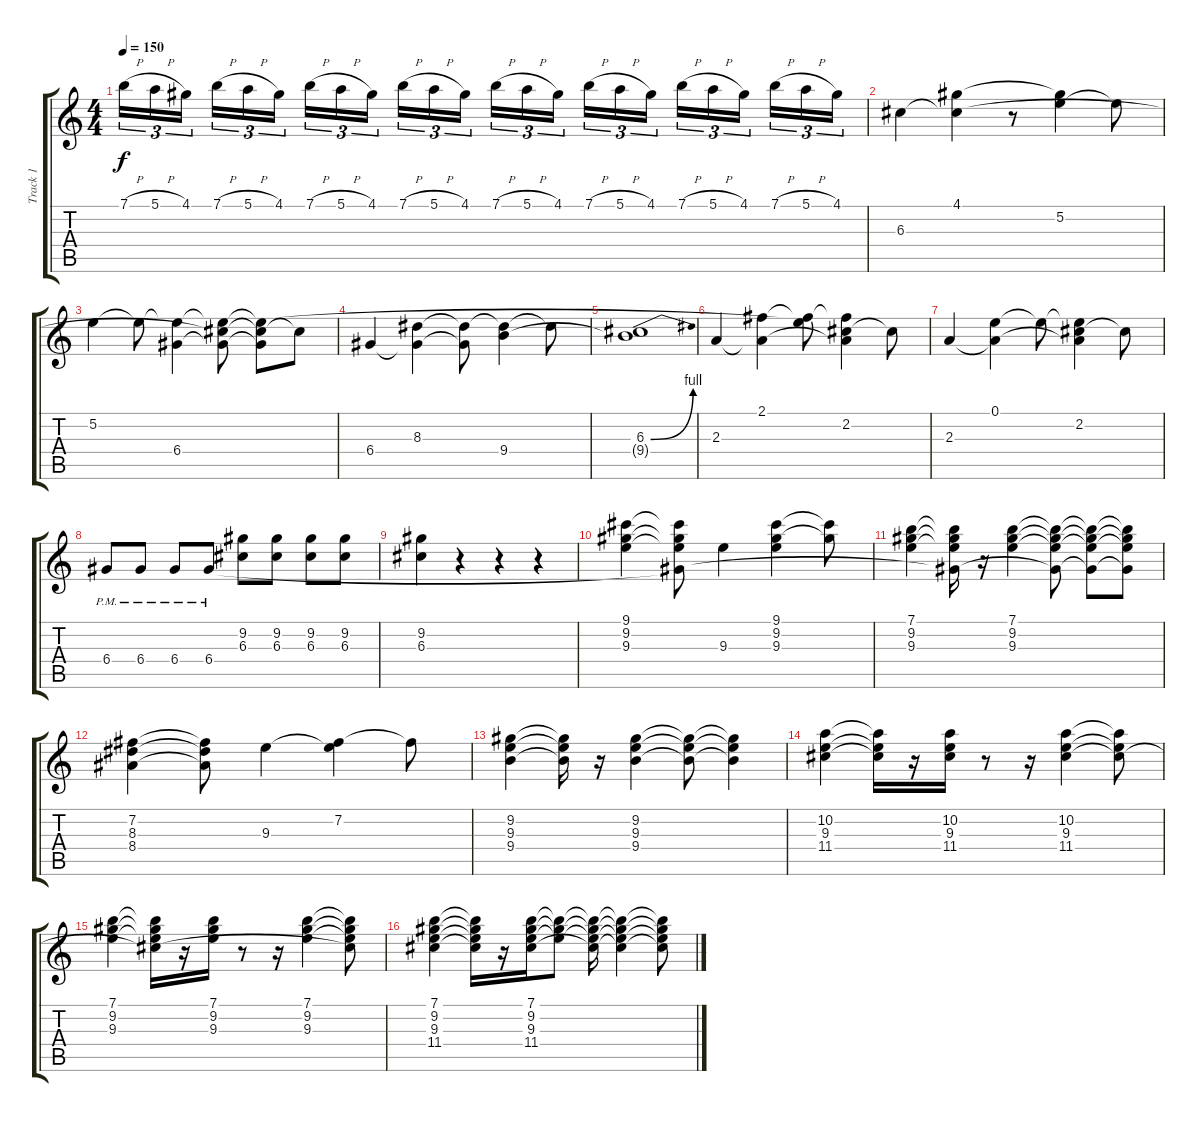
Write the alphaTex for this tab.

\track ("Track 1" "Track 1") {instrument overdrivenguitar}
\staff {score tabs}
\tuning (E4 B3 G3 D3 A2 E2) {hide}
\ts (4 4)
\tempo 150
\clef g2
\ks c
7.1{h}.16{tu (3 2) dy f} 5.1{h}.16{tu (3 2)} 4.1.16{tu (3 2) beam splitsecondary} 7.1{h}.16{tu (3 2)} 5.1{h}.16{tu (3 2)} 4.1.16{tu (3 2)} 7.1{h}.16{tu (3 2)} 5.1{h}.16{tu (3 2)} 4.1.16{tu (3 2) beam splitsecondary} 7.1{h}.16{tu (3 2)} 5.1{h}.16{tu (3 2)} 4.1.16{tu (3 2)} 7.1{h}.16{tu (3 2)} 5.1{h}.16{tu (3 2)} 4.1.16{tu (3 2) beam splitsecondary} 7.1{h}.16{tu (3 2)} 5.1{h}.16{tu (3 2)} 4.1.16{tu (3 2)} 7.1{h}.16{tu (3 2)} 5.1{h}.16{tu (3 2)} 4.1.16{tu (3 2) beam splitsecondary} 7.1{h}.16{tu (3 2)} 5.1{h}.16{tu (3 2)} 4.1.16{tu (3 2)} |
6.3.4 (4.1 6.3{t}).4 r.8 (4.1{t} 5.2).4 5.2{t}.8 |
5.2.4 5.2{t}.8 (5.2{t} 6.4).4 (5.2{t} 6.3{t} 6.4{t}).8 (5.2{t} 6.3{t} 6.4{t}).8 6.3{t}.8 |
6.4.4 (8.3 6.4{t}).4 (8.3{t} 6.4{t}).8 (8.3{t} 9.4).4 8.3{t}.8 |
(6.3{be (bend 0 0 60 4)} 9.4{t}).1 |
2.3.4 (2.1 2.3{t}).4 (2.1{t} 5.2{t}).8 (2.1{t} 2.2 2.3{t}).4 2.2{t}.8 |
2.3.4 (0.1 2.3{t}).4 0.1{t}.8 (0.1{t} 2.2 2.3{t}).4 2.2{t}.8 |
6.4{pm}.8 6.4{pm}.8 6.4{pm}.8 6.4{pm}.8 (9.2 6.3).8 (9.2 6.3).8 (9.2 6.3).8 (9.2 6.3).8 |
(9.2 6.3).4 r.4 r.4 r.4 |
(9.1 9.2 9.3).4 (9.1{t} 9.2{t} 9.3{t} 6.4{t}).8 9.3.4 (9.1 9.2 9.3).4 (9.1{t} 9.2{t}).8 |
(7.1 9.2 9.3).4 (7.1{t} 9.2{t} 9.3{t} 6.4{t}).16 r.16 (7.1 9.2 9.3).4 (7.1{t} 9.2{t} 9.3{t} 6.4{t}).8 (7.1{t} 9.2{t} 9.3{t} 6.4{t}).8 (7.1{t} 9.2{t} 9.3{t} 6.4{t}).8 |
(7.2 8.3 8.4).4 (7.2{t} 8.3{t} 8.4{t}).8 9.3.4 (7.2 9.3{t}).4 7.2{t}.8 |
(9.2 9.3 9.4).4 (9.2{t} 9.3{t} 9.4{t}).16 r.16 (9.2 9.3 9.4).4 (9.2{t} 9.3{t} 9.4{t}).8 (9.2{t} 9.3{t} 9.4{t}).4 |
(10.2 9.3 11.4).4 (10.2{t} 9.3{t} 11.4{t}).16 r.16 (10.2 9.3 11.4).16 r.8 r.16 (10.2 9.3 11.4).4 (10.2{t} 9.3{t} 11.4{t}).8 |
(7.1 9.2 9.3).4 (7.1{t} 9.2{t} 9.3{t} 11.4{t}).16 r.16 (7.1 9.2 9.3).16 r.8 r.16 (7.1 9.2 9.3).4 (7.1{t} 9.2{t} 9.3{t} 11.4{t}).8 |
(7.1 9.2 9.3 11.4).4 (7.1{t} 9.2{t} 9.3{t} 11.4{t}).16 r.16 (7.1 9.2 9.3 11.4).16 (7.1{t} 9.2{t} 9.3{t}).8 (7.1{t} 9.2{t} 9.3{t} 11.4{t}).16 (7.1{t} 9.2{t} 9.3{t} 11.4{t}).4 (7.1{t} 9.2{t} 9.3{t} 11.4{t}).8
